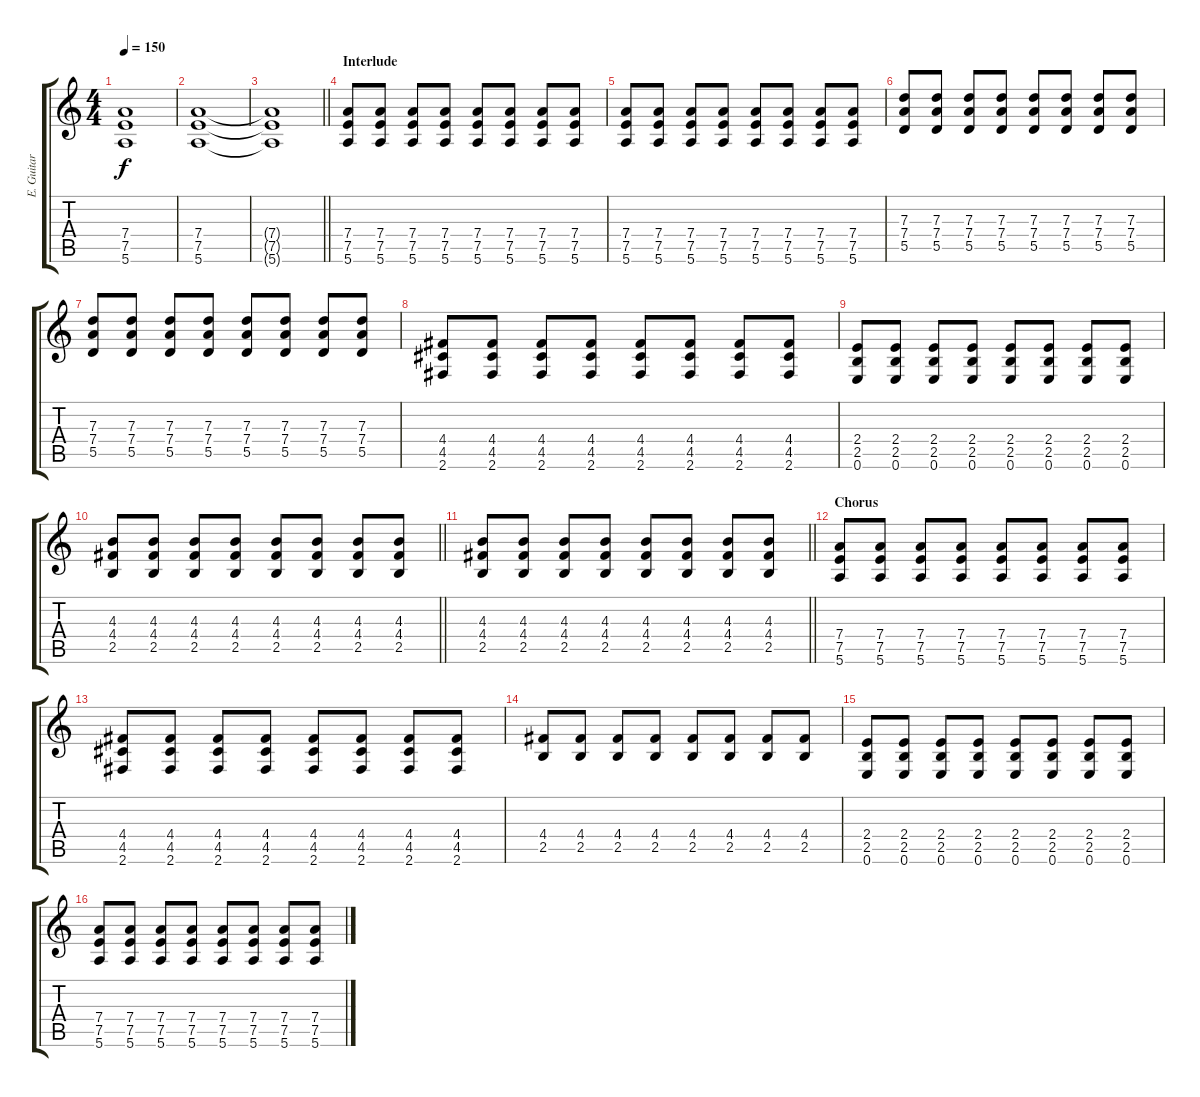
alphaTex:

\track ("E. Guitar I" "E. Guitar ") {instrument overdrivenguitar}
\staff {score tabs}
\tuning (E4 B3 G3 D3 A2 E2) {hide}
\ts (4 4)
\tempo 150
\clef g2
\ks c
(7.4{t} 7.5{t} 5.6{t}).1{dy f} |
(7.4 7.5 5.6).1 |
\barLineRight lightlight
(7.4{t} 7.5{t} 5.6{t}).1 |
\section ("" "Interlude")
(7.4 7.5 5.6).8 (7.4 7.5 5.6).8 (7.4 7.5 5.6).8 (7.4 7.5 5.6).8 (7.4 7.5 5.6).8 (7.4 7.5 5.6).8 (7.4 7.5 5.6).8 (7.4 7.5 5.6).8 |
(7.4 7.5 5.6).8{volume 13} (7.4 7.5 5.6).8 (7.4 7.5 5.6).8 (7.4 7.5 5.6).8 (7.4 7.5 5.6).8 (7.4 7.5 5.6).8 (7.4 7.5 5.6).8 (7.4 7.5 5.6).8 |
(7.3 7.4 5.5).8 (7.3 7.4 5.5).8 (7.3 7.4 5.5).8 (7.3 7.4 5.5).8 (7.3 7.4 5.5).8 (7.3 7.4 5.5).8 (7.3 7.4 5.5).8 (7.3 7.4 5.5).8 |
(7.3 7.4 5.5).8 (7.3 7.4 5.5).8 (7.3 7.4 5.5).8 (7.3 7.4 5.5).8 (7.3 7.4 5.5).8 (7.3 7.4 5.5).8 (7.3 7.4 5.5).8 (7.3 7.4 5.5).8 |
(4.4 4.5 2.6).8 (4.4 4.5 2.6).8 (4.4 4.5 2.6).8 (4.4 4.5 2.6).8 (4.4 4.5 2.6).8 (4.4 4.5 2.6).8 (4.4 4.5 2.6).8 (4.4 4.5 2.6).8 |
(2.4 2.5 0.6).8 (2.4 2.5 0.6).8 (2.4 2.5 0.6).8 (2.4 2.5 0.6).8 (2.4 2.5 0.6).8 (2.4 2.5 0.6).8 (2.4 2.5 0.6).8 (2.4 2.5 0.6).8 |
\barLineRight lightlight
(4.3 4.4 2.5).8 (4.3 4.4 2.5).8 (4.3 4.4 2.5).8 (4.3 4.4 2.5).8 (4.3 4.4 2.5).8 (4.3 4.4 2.5).8 (4.3 4.4 2.5).8 (4.3 4.4 2.5).8 |
\barLineRight lightlight
(4.3 4.4 2.5).8 (4.3 4.4 2.5).8 (4.3 4.4 2.5).8 (4.3 4.4 2.5).8 (4.3 4.4 2.5).8 (4.3 4.4 2.5).8 (4.3 4.4 2.5).8 (4.3 4.4 2.5).8 |
\section ("" "Chorus")
(7.4 7.5 5.6).8 (7.4 7.5 5.6).8 (7.4 7.5 5.6).8 (7.4 7.5 5.6).8 (7.4 7.5 5.6).8 (7.4 7.5 5.6).8 (7.4 7.5 5.6).8 (7.4 7.5 5.6).8 |
(4.4 4.5 2.6).8 (4.4 4.5 2.6).8 (4.4 4.5 2.6).8 (4.4 4.5 2.6).8 (4.4 4.5 2.6).8 (4.4 4.5 2.6).8 (4.4 4.5 2.6).8 (4.4 4.5 2.6).8 |
(4.4 2.5).8 (4.4 2.5).8 (4.4 2.5).8 (4.4 2.5).8 (4.4 2.5).8 (4.4 2.5).8 (4.4 2.5).8 (4.4 2.5).8 |
(2.4 2.5 0.6).8 (2.4 2.5 0.6).8 (2.4 2.5 0.6).8 (2.4 2.5 0.6).8 (2.4 2.5 0.6).8 (2.4 2.5 0.6).8 (2.4 2.5 0.6).8 (2.4 2.5 0.6).8 |
(7.4 7.5 5.6).8 (7.4 7.5 5.6).8 (7.4 7.5 5.6).8 (7.4 7.5 5.6).8 (7.4 7.5 5.6).8 (7.4 7.5 5.6).8 (7.4 7.5 5.6).8 (7.4 7.5 5.6).8
